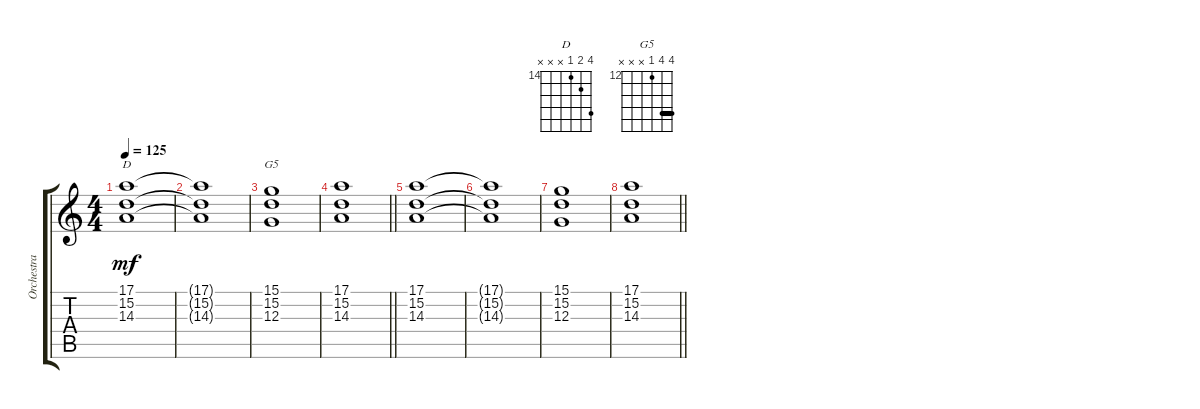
\track ("Orchestra" "Orchestra") {instrument stringensemble1}
\staff {score tabs}
\tuning (E4 B3 G3 D3 A2 E2) {hide}
\chord ("D" 17 15 14 x x x) {firstfret 14}
\chord ("G5" 15 15 12 x x x) {firstfret 12 barre 15}
\ts (4 4)
\tempo 125
\clef g2
\ks c
(17.1 15.2 14.3).1{ch "D" dy mf} |
(17.1{t} 15.2{t} 14.3{t}).1 |
(15.1 15.2 12.3).1{ch "G5"} |
\barLineRight lightlight
(17.1 15.2 14.3).1 |
(17.1 15.2 14.3).1 |
(17.1{t} 15.2{t} 14.3{t}).1 |
(15.1 15.2 12.3).1 |
\barLineRight lightlight
(17.1 15.2 14.3).1
